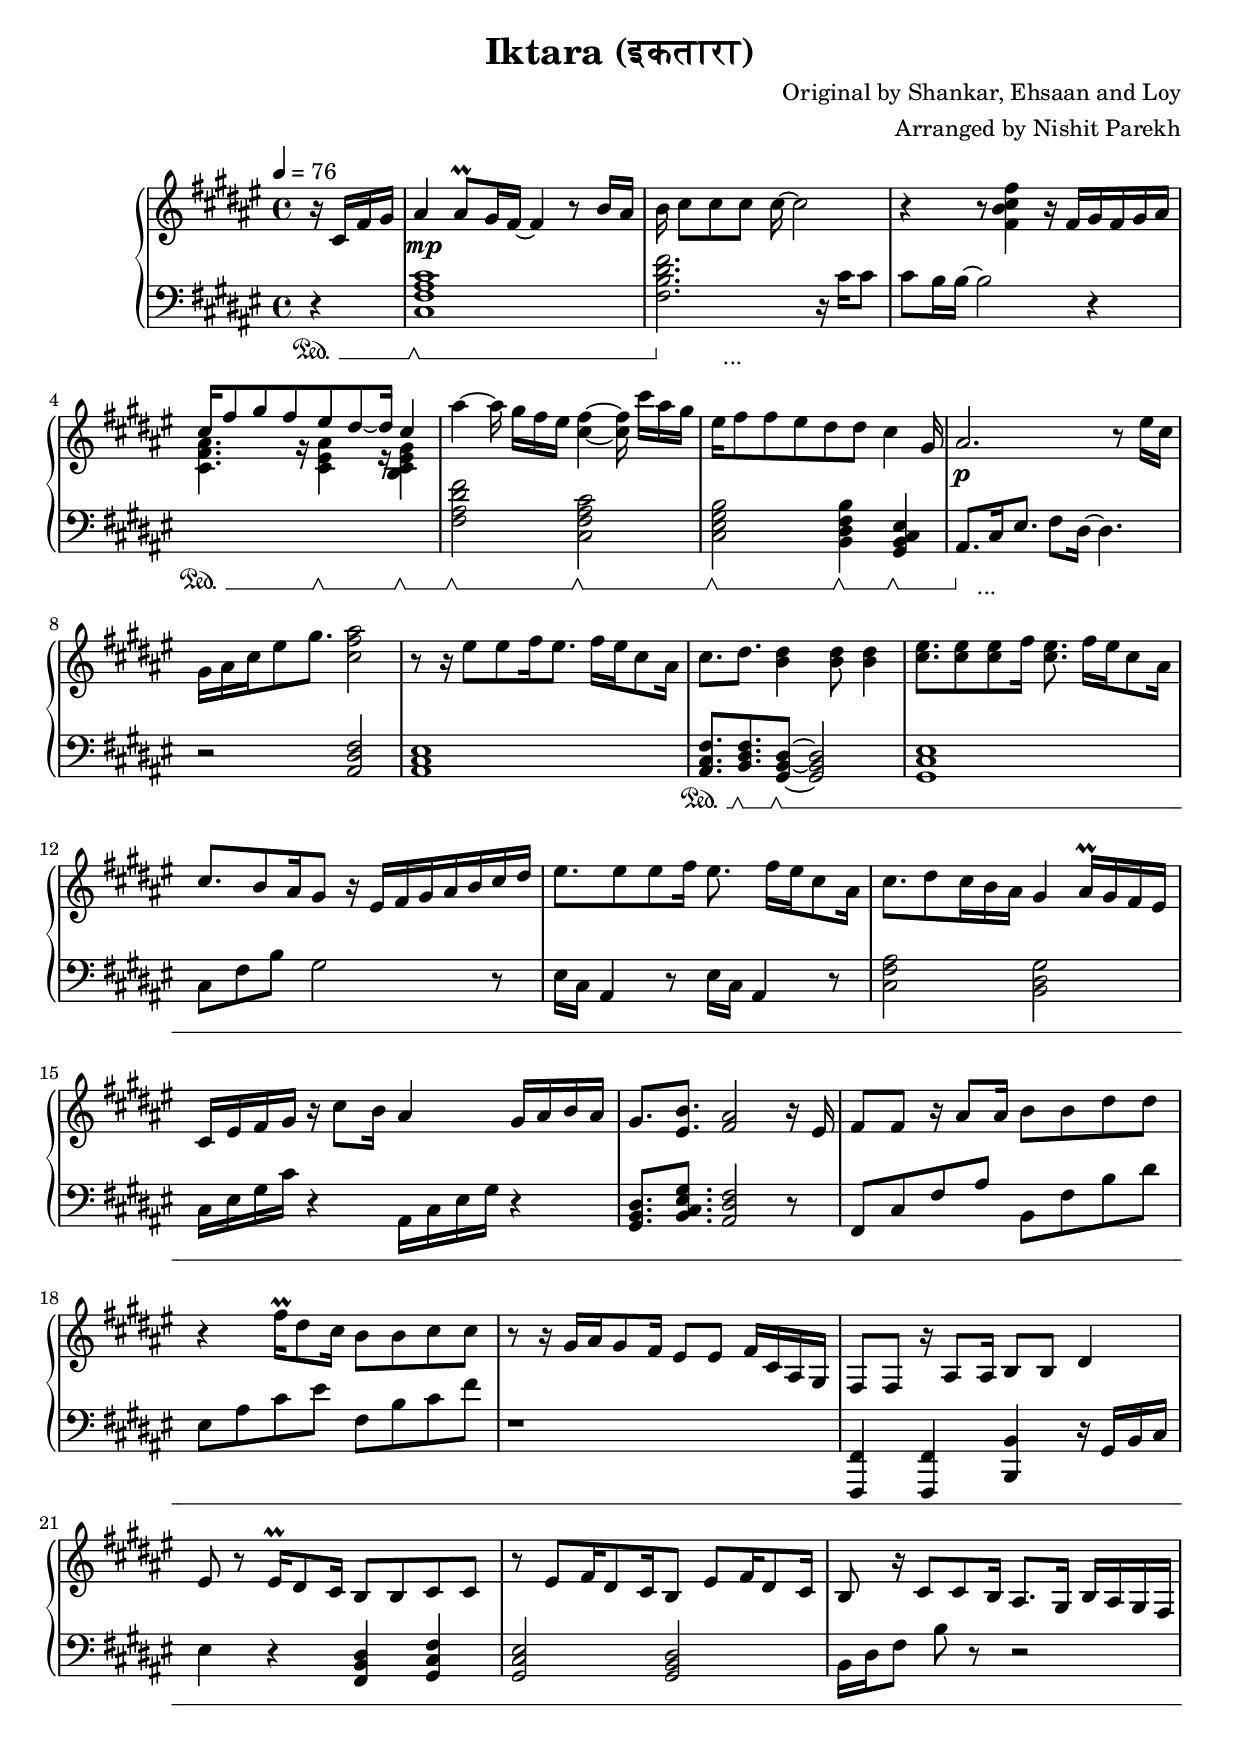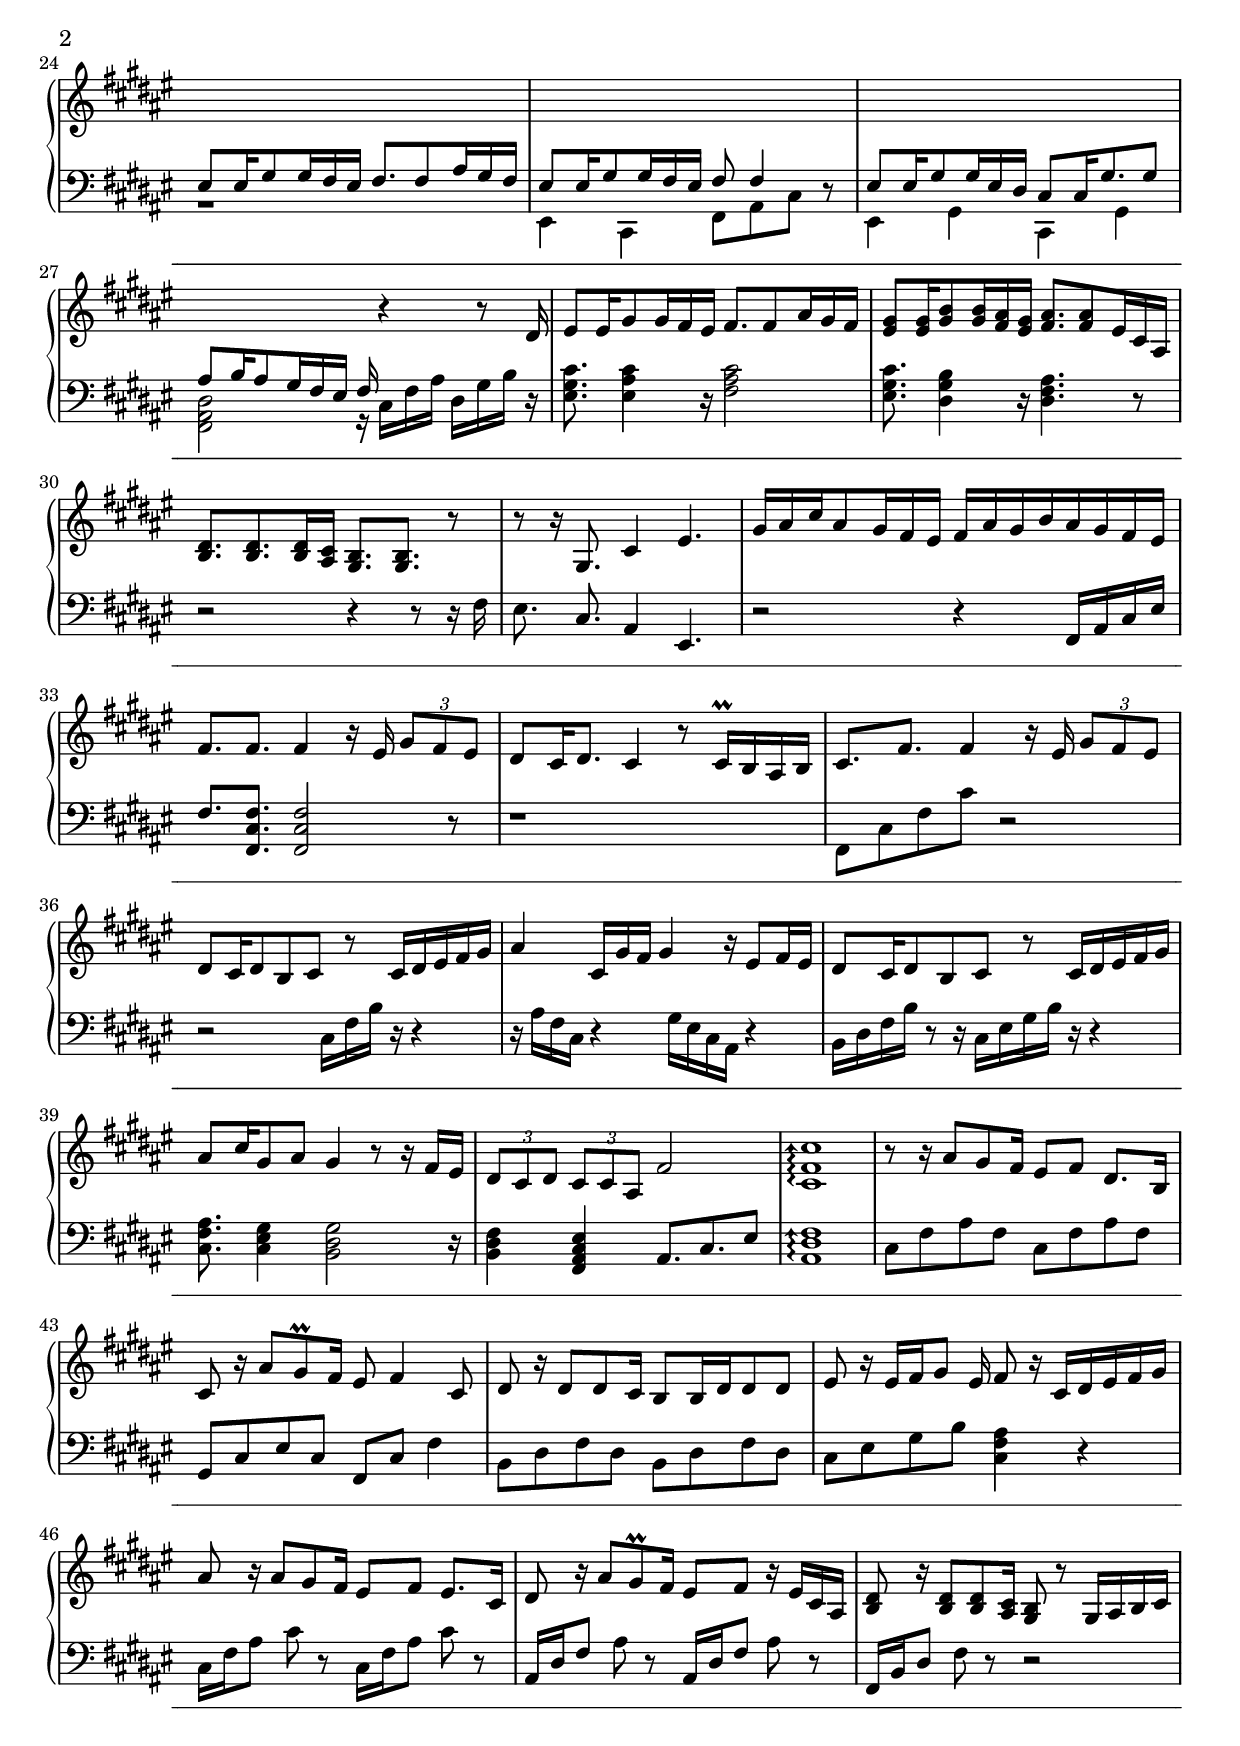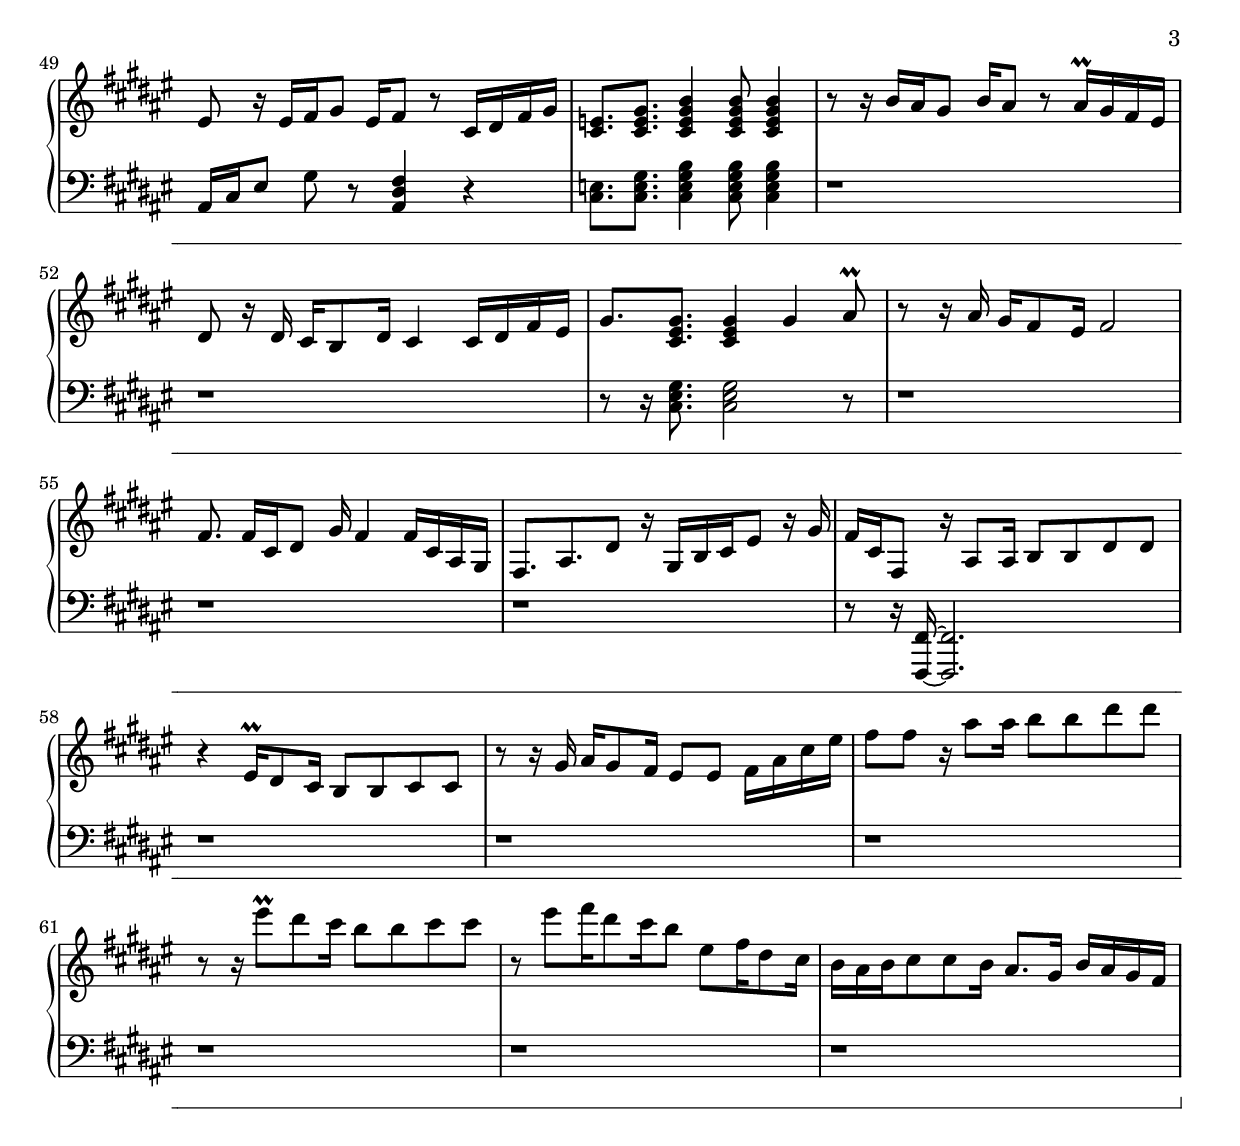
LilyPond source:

\version "2.20.0"

\header{
  title = "Iktara (इकतारा)"
  composer = "Original by Shankar, Ehsaan and Loy"
  arranger = "Arranged by Nishit Parekh"
}

musicEnv = {
  \key fis \major
  \time 4/4
  \tempo 4 = 76
}


\parallelMusic #'(voiceRH voiceLH voiceDyn voicePed) {

  % -------------------------------
  % Intro
  % -------------------------------
  \partial 4 r16 cis16 fis16 gis16 |
  \partial 4 r4                    |
  \partial 4 s4                    |
  \partial 4 s4\sustainOn          |


  ais4 ais8\prall gis16 fis16~ fis4 r8 b16 ais16   |
  <cis fis ais cis>1                               |
  s1\mp                                            |
  s1\sustainOff \sustainOn                         |


  b16 cis8[ cis8 cis8] cis16~ cis2            |
  <fis b dis fis>2. r16           cis'16 cis8 |
  s1                                          |
  s4\sustainOff s2._\markup { ... }           |


  r4 r8            <fis, b cis fis>4 r16 fis16[ gis16 fis16 gis16 ais16] |
  cis8 b16 b16~ b2 r4                                                    |
  s1                                                                     |
  s1                                                                     |


                                  cis16^[ fis8 gis8 fis8       eis8 dis8~ dis16] \stemUp cis4 \stemNeutral                                   |
  \stemDown \change Staff = "up" <cis fis ais>4. r16          <cis eis ais>4 r16        <b cis eis gis>4 \stemNeutral \change Staff = "down" |
  s1                                                                     |
  s4\sustainOn s8. s16\sustainOff \sustainOn s4 s4\sustainOff \sustainOn |

  ais'4~ ais16 gis16[ fis16 eis16] <cis fis>4~ <cis fis>16 cis'16[ ais16 gis16] |
  <fis ais dis fis>2             <cis fis ais cis>2                             |
  s1                                                                            |
  s2\sustainOff \sustainOn s2\sustainOff \sustainOn                             |


  eis16 fis8 fis8 eis8 dis8    dis8         cis4                      gis16 |
  <cis eis gis b>2          <b dis fis b>4           <gis b cis eis>4       |
  s1                                                                          |
  s2\sustainOff \sustainOn  s4\sustainOff \sustainOn s4\sustainOff \sustainOn |


  ais2.                               r8 eis'16 cis16 |
  ais8.[ cis16 eis8.] fis8 dis16~ dis4.               |
  s1\p                                   |
  s8\sustainOff s2._\markup { ... } s8   |

  gis16 ais16 cis16 eis8 gis8. <cis, fis ais>2 |
  r2                           <ais dis fis>2  |
  s1                                           |
  s1                                           |



  % -------------------------------
  % Verse 1
  % -------------------------------

  % === Line 1 ===
  r8 r16 eis8[ eis8 fis16 eis8.] fis16[ eis16 cis8 ais16] |
  <ais cis eis>1                               |
  s1 |
  s1 |

  cis8.           dis8.         <b dis>4                    <b dis>8 <b dis>4 |
  <ais cis fis>8. <b dis fis>8. <gis b dis>8~ <gis b dis>2|
  s1 |
  s8.\sustainOn   s8.\sustainOff \sustainOn s8\sustainOff \sustainOn s2 |

  % === Line 2 ===
  <cis eis>8. <cis eis>8 <cis eis>8 fis16 <cis eis>8. fis16[ eis16 cis8 ais16] |
  <gis cis eis>1 |
  s1 |
  s1 |

  cis8. b8 ais16 gis8 r16 eis16[ fis16 gis16 ais16 b16 cis16 dis16] |
  cis8 fis8 b8 gis2 r8 |
  s1 |
  s1 |

  % === Line 3 ===
  eis8. eis8 eis8 fis16 eis8. fis16[ eis16 cis8 ais16] |
  eis16 cis16 ais4 r8 eis'16 cis16 ais4 r8 |
  s1 |
  s1 |

  cis8. dis8 cis16 b16 ais16 gis4 ais16\prall gis16 fis16 eis16 |
  <cis fis ais>2 <b dis gis>2 |
  s1 |
  s1 |

  % === Line 4 ===
  cis16 eis16 fis16 gis16 r16 cis8 b16 ais4 gis16 ais16 b16 ais16 |
  cis16 eis16 gis16 cis16 r4 ais,16 cis16 eis16 gis16 r4 |
  s1 |
  s1 |

  gis8.         <eis b'>8.        <fis ais>2     r16 eis16 |
  <gis, b dis>8. <b cis eis gis>8. <ais dis fis>2 r8 |
  s1 |
  s1 |



  % === Line 5 ===
  fis8 fis8 r16 ais8 ais16 b8 b8 dis8 dis8 |
  fis8 cis'8 fis8 ais8 b,8 fis'8 b8 dis8 |
  s1 |
  s1 |

  % === Line 6 ===
  r4 fis16\prall dis8 cis16 b8 b8 cis8 cis8 |
  eis,8 ais8 cis8 eis8 fis,8 b8 cis8 fis8  |
  s1 |
  s1 |

  % === Repeat line 6 ===
  r8 r16 gis16[ ais16 gis8 fis16] eis8 eis8 fis16 cis16 ais16 gis16 |
  r1 |
  s1 |
  s1 |

  % === Line 7 ===
  fis8 fis8 r16 ais8 ais16 b8 b8 dis4 |
  <fis,,, fis'>4 <fis fis'>4 <b b'>4 r16 gis'16 b16 cis16 |
  s1 |
  s1 |

  % === Line 8 ===
  eis8 r8 eis16\prall dis8 cis16 b8 b8 cis8 cis8 |
  eis4 r4 <fis, b dis>4 <gis cis fis>4 |
  s1 |
  s1 |

  % === Line 9 ===
  r8 eis8[ fis16 dis8 cis16 b8] eis8[ fis16 dis8 cis16] |
  <gis cis eis>2 <gis b dis>2 |
  s1 |
  s1 |

  % === Line 10 ===
  b8 r16 cis8 cis8 b16 ais8. gis16 b16 ais16 gis16 fis16 |
  b16 dis16 fis8 b8 r8 r2 |
  s1 |
  s1 |



  % -------------------------------
  % Chorus 1
  % -------------------------------

  % === Line 1 ===
  \stemUp \change Staff = "down" eis8 eis16 gis8 gis16 fis16 eis16 fis8. fis8 ais16 gis16 fis16 |
  r1 |
  s1 |
  s1 |

  % === Line 2 ===
  eis8 eis16 gis8 gis16 fis16 eis16 fis8 fis4 r8 |
  \stemDown eis,,4 cis4 fis8 ais8 cis8 s8 |
  s1 |
  s1 |

  % === Line 3 ===
  eis8 eis16 gis8 gis16 eis16 dis16 cis8 cis16 gis'8. gis8 |
  eis,4 gis4 cis,4 gis'4 |
  s1 |
  s1 |

  % === Line 4 ===
  ais8 b16 ais8 gis16 fis16 eis16 fis16 \change Staff = "up" \stemNeutral r4 r8 dis'16 |
  <fis ais dis>2 \stemNeutral r16 cis'16 fis16 ais16 dis,16 gis16 b16 r16 |
  s1 |
  s1 |

  % === Line 5 ===
  eis8 eis16 gis8 gis16 fis16 eis16 fis8. fis8 ais16 gis16 fis16 |
  <eis, gis cis>8. <eis ais cis>4 r16 <fis ais cis>2 |
  s1 |
  s1 |

  % === Line 6 ===
  <eis gis>8 <eis gis>16 <gis b>8 <gis b>16 <fis ais>16 <eis gis>16 <fis ais>8. <fis ais>8 eis16 cis16 ais16 |
  <eis gis cis>8. <dis gis b>4 r16 <dis fis ais>4. r8 |
  s1 |
  s1 |

  % === Line 7 ===
  <b dis>8. <b dis>8. <b dis>16 <ais cis>16 <gis b>8. <gis b>8. r8 |
  r2 r4 r8 r16 fis16 |
  s1 |
  s1 |

  % === Line 7-pause ===
  r8 r16 gis8. cis4 eis4. |
  eis8.\noBeam cis8. ais4 eis4. |
  s1 |
  s1 |

  % === Line 8 ===
  gis16 ais16 cis16 ais8 gis16 fis16 eis16 fis16[ ais16 gis16 b16 ais16 gis16 fis16 eis16] |
  r2 r4 fis16 ais16 cis16 eis16|
  s1 |
  s1 |



  % -------------------------------
  % Bridge
  % -------------------------------

  % === Line 1 ===
  fis8. fis8. fis4 r16 eis16 \tuplet 3/2 {gis8 fis eis} |
  fis8. <fis, cis' fis>8. <fis cis' fis>2 r8 |
  s1 |
  s1 |

  % === Line 2 ===
  dis8 cis16 dis8. cis4 r8 cis16\prall b16 ais16 b16 |
  r1 |
  s1 |
  s1 |

  % === Line 3 ===
  cis8. fis8. fis4 r16 eis16 \tuplet 3/2 {gis8 fis eis} |
  fis8 cis'8 fis8 cis'8 r2 |
  s1 |
  s1 |

  % === Line 4 ===
  dis8 cis16 dis8 b8 cis8 r8 cis16[ dis16 eis16 fis16 gis16] |
  r2 cis,16 fis16 b16 r16 r4 |
  s1 |
  s1 |

  % === Line 5 ===
  ais4 cis,16 gis'16 fis16 gis4 r16 eis8 fis16 eis16 |
  r16 ais16 fis16 cis16 r4 gis'16 eis16 cis16 ais16 r4 |
  s1 |
  s1 |

  % === Line 6 ===
  dis8 cis16 dis8 b8 cis8 r8 cis16[ dis16 eis16 fis16 gis16] |
  b16 dis16 fis16 b16 r8 r16 cis,16[ eis16 gis16 b16] r16 r4 |
  s1 |
  s1 |

  % === Line 7 ===
  ais8 cis16 gis8 ais8 gis4 r8 r16 fis16 eis16 |
  <cis, fis ais>8. <cis eis gis>4 <b dis gis>2 r16 |
  s1 |
  s1 |

  % === Line 8 ===
  \tuplet 3/2 4 {dis8 cis dis cis cis ais} fis'2 |
  <b dis fis>4 <fis ais cis eis>4 ais8. cis8. eis8 |
  s1 |
  s1 |

  % === Line 9 ===
  \arpeggioArrowUp <cis fis cis'>1\arpeggio |
  \arpeggioArrowUp <ais, dis fis>1\arpeggio |
  s1 |
  s1 |





  % -------------------------------
  % Verse 2
  % -------------------------------

  % === Line 1 ===
  r8 r16 ais'8 gis8 fis16 eis8 fis8 dis8. b16 |
  cis8 fis8 ais8 fis8 cis8 fis8 ais8 fis8 |
  s1 |
  s1 |

  % === Line 2 ===
  cis8 r16 ais'8 gis8\prall fis16 eis8 fis4 cis8 |
  gis,8 cis8 eis8 cis8 fis,8 cis'8 fis4 |
  s1 |
  s1 |

  % === Line 3 ===
  dis8 r16 dis8 dis8 cis16 b8[ b16 dis16 dis8 dis8] |
  b,8 dis8 fis8 dis8 b8 dis8 fis8 dis8 |
  s1 |
  s1 |

  % === Line 4 ===
  eis8 r16 eis16[ fis16 gis8] eis16 fis8 r16 cis16[ dis16 eis16 fis16 gis16] |
  cis8 eis8 gis8 b8 <cis, fis ais>4 r4 |
  s1 |
  s1 |

  % === Line 5 ===
  ais8 r16 ais8 gis8 fis16 eis8 fis8 eis8. cis16 |
  cis16 fis16 ais8 cis8 r8 cis,16 fis16 ais8 cis8 r8 |
  s1 |
  s1 |

  % === Line 6 ===
  dis8 r16 ais'8 gis8\prall fis16 eis8 fis8 r16 eis16 cis16 ais16 |
  ais,16 dis16 fis8 ais8 r8 ais,16 dis16 fis8 ais8 r8 |
  s1 |
  s1 |

  % === Line 7 ===
  <b dis>8 r16 <b dis>8 <b dis>8 <ais cis>16 <gis b>8 r8 gis16 ais16 b16 cis16 |
  fis,16 b16 dis8 fis8 r8 r2 |
  s1 |
  s1 |

  % === Line 8 ===
  eis8 r16 eis16[ fis16 gis8] eis16[ fis8] r8 cis16 dis16 fis16 gis16 |
  ais,16 cis16 eis8 gis8 r8 <ais, dis fis>4 r4 |
  s1 |
  s1 |

  % === Line 9 ===
  <cis, e>8. <cis e gis>8. <cis e gis b>4 <cis e gis b>8 <cis e gis b>4 |
  <cis e>8.  <cis e gis>8. <cis e gis b>4 <cis e gis b>8 <cis e gis b>4 |
  s1 |
  s1 |

  % === Line 10 ===
  r8 r16 b'16[ ais16 gis8] b16[ ais8] r8 ais16\prall gis16 fis16 eis16 |
  r1 |
  s1 |
  s1 |

  % === Line 11 ===
  dis8 r16 dis16 cis16 b8 dis16 cis4 cis16 dis16 fis16 eis16 |
  r1 |
  s1 |
  s1 |

  % === Line 12 ===
  gis8. <cis, eis gis>8. <cis eis gis>4 gis'4 ais8\prall |
  r8 r16 <cis eis gis>8. <cis eis gis>2 r8 |
  s1 |
  s1 |

  % === Line 13 ===
  r8 r16 ais16 gis16 fis8 eis16 fis2 |
  r1 |
  s1 |
  s1 |

  % === Line 14 ===
  fis8. fis16[ cis16 dis8] gis16 fis4 fis16 cis16 ais16 gis16 |
  r1 |
  s1 |
  s1 |

  % === Line 15 ===
  fis8. ais8. dis8 r16 gis,16[ b16 cis16 eis8] r16 gis16 |
  r1 |
  s1 |
  s1 |



  % -------------------------------
  % Chorus 2
  % -------------------------------

  % === Line 1 ===
  fis16 cis16 fis,8 r16 ais8 ais16 b8 b8 dis8 dis8 |
  r8 r16 <fis,, fis'>16~ <fis fis'>2.  |
  s1 |
  s1 |

  % === Line 2 ===
  r4 eis16\prall dis8 cis16 b8 b8 cis8 cis8 |
  r1 |
  s1 |
  s1 |

  % === Line 3 ===
  r8 r16 gis'16 ais16 gis8 fis16 eis8 eis8 fis16 ais16 cis16 eis16 |
  r1 |
  s1 |
  s1 |

  % === Line 4 ===
  fis8 fis8 r16 ais8 ais16 b8 b8 dis8 dis8 |
  r1 |
  s1 |
  s1 |

  % === Line 5 ===
  r8 r16 eis8\prall dis8 cis16 b8 b8 cis8 cis8 |
  r1 |
  s1 |
  s1 |

  % === Line 6 ===
  r8 eis8[ fis16 dis8 cis16 b8] eis,8[ fis16 dis8 cis16] |
  r1 |
  s1 |
  s1 |

  % === Line 7 ===
  b16 ais16 b16 cis8 cis8 b16 ais8. gis16 b16 ais16 gis16 fis16 |
  r1 |
  s1 |
  s1 |



}




% ------------------------------------------------------------------------------
% BRING IT ALL TOGETHER
% ------------------------------------------------------------------------------

\score {

  \new PianoStaff <<

    \new Staff = "up" {
      \musicEnv
      \clef treble
      <<
        \relative c' \voiceRH
      >>
    }

    \new Dynamics {
      \voiceDyn
    }

    \new Staff = "down" {
      \musicEnv
      \clef bass
      <<
        \relative c \voiceLH
      >>
    }

    \new Dynamics {
      \set pedalSustainStyle = #'mixed
      \voicePed
    }

  >>

}

